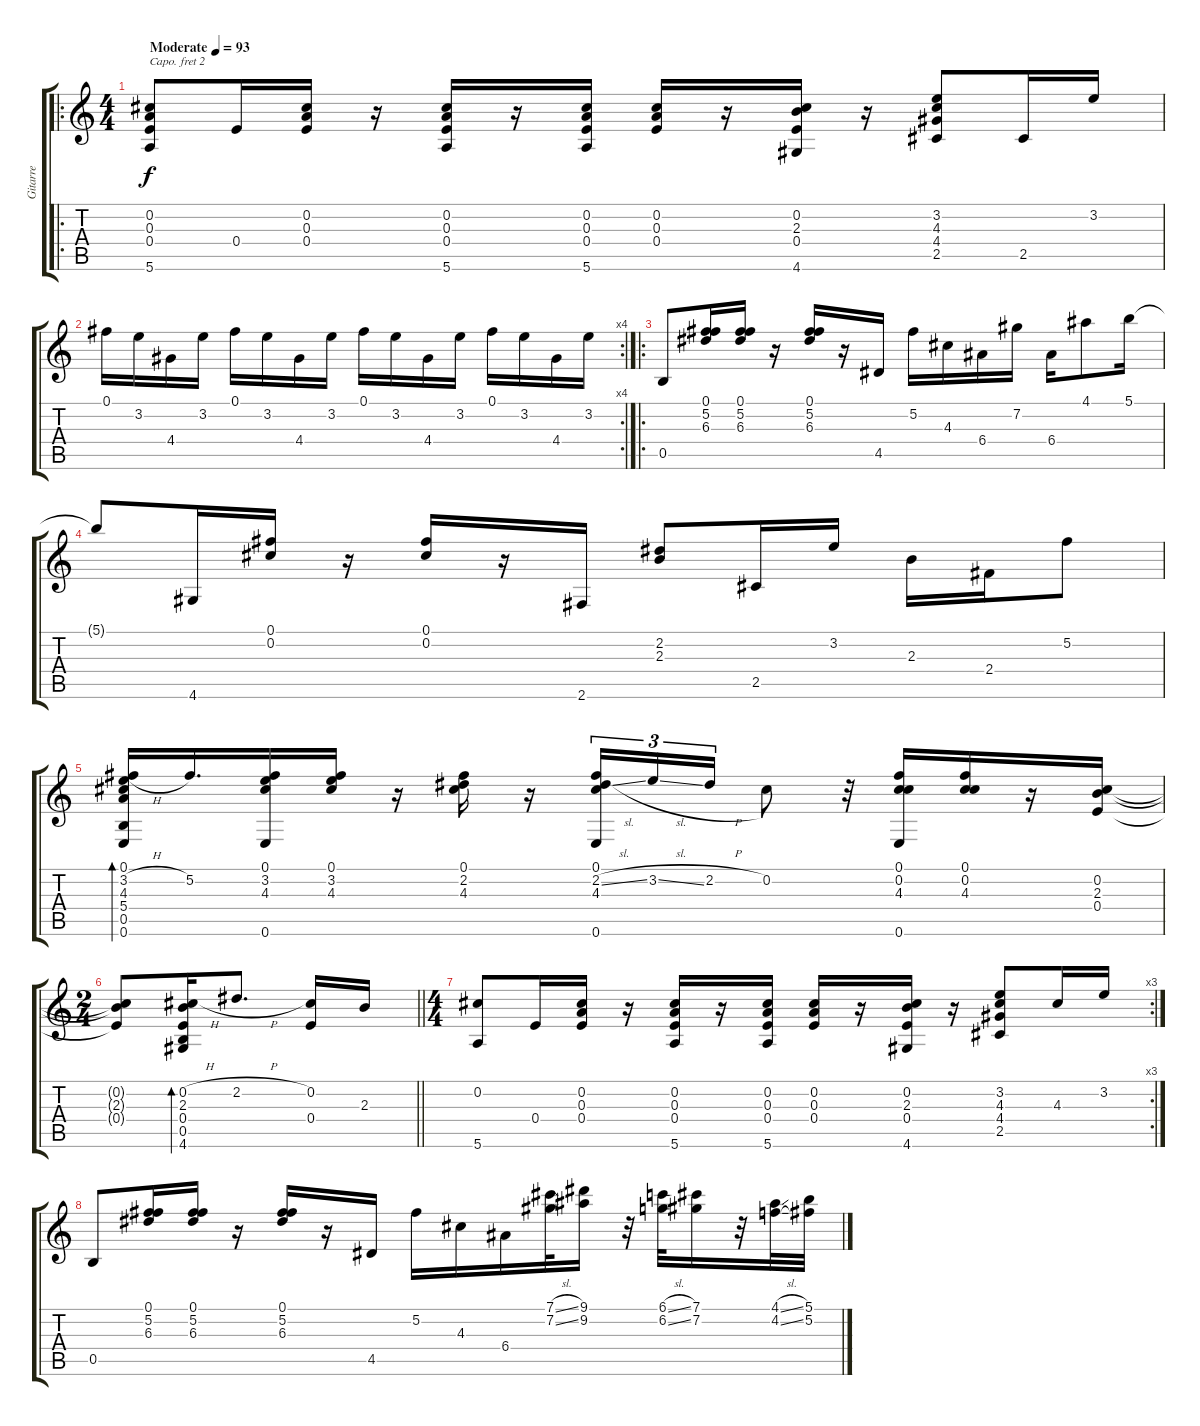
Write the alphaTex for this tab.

\track ("Gitarre" "Gitarre") {instrument acousticguitarsteel}
\staff {score tabs}
\capo 2
\tuning (E4 B3 G3 D3 A2 D2) {hide}
\ro
\ts (4 4)
\tempo (93 "Moderate")
\clef g2
\ks c
(0.2 0.3 0.4 5.6).8{dy f instrument acousticguitarsteel} 0.4.16 (0.2 0.3 0.4).16 r.16 (0.2 0.3 0.4 5.6).16 r.16 (0.2 0.3 0.4 5.6).16 (0.2 0.3 0.4).16 r.16 (0.2 2.3 0.4 4.6).16 r.16 (3.2 4.3 4.4 2.5).8 2.5.16 3.2.16 |
\rc 4
0.1.16 3.2.16 4.4.16 3.2.16 0.1.16 3.2.16 4.4.16 3.2.16 0.1.16 3.2.16 4.4.16 3.2.16 0.1.16 3.2.16 4.4.16 3.2.16 |
\ro
0.5.8 (0.1 5.2 6.3).16 (0.1 5.2 6.3).16 r.16 (0.1 5.2 6.3).16 r.16 4.5.16 5.2.16 4.3.16 6.4.16 7.2.16 6.4.16 4.1.8 5.1.16 |
5.1{t}.8 4.6.16 (0.1 0.2).16 r.16 (0.1 0.2).16 r.16 2.6.16 (2.2 2.3).8 2.5.16 3.2.16 2.3.16 2.4.16 5.2.8 |
(0.1 3.2{h} 4.3 5.4 0.5 0.6).16{bd 240} 5.2.16{d} (0.1 3.2 4.3 0.6).16 (0.1 3.2 4.3).16 r.16 (0.1 2.2 4.3).16 r.16 (0.1 2.2{sl} 4.3 0.6).16{tu (3 2)} 3.2{sl}.16{tu (3 2)} 2.2{h}.16{tu (3 2)} 0.2.8 r.32 (0.1 0.2 4.3 0.6).16 (0.1 0.2 4.3).16 r.16 (0.2 2.3 0.4).16 |
\ts (2 4)
\barLineRight lightlight
(0.2{t} 2.3{t} 0.4{t}).8 (0.2{h} 2.3 0.4 0.5 4.6).16{bd 480} 2.2{h}.8{d} (0.2 0.4).16 2.3.16 |
\rc 3
\ts (4 4)
(0.2 5.6).8 0.4.16 (0.2 0.3 0.4).16 r.16 (0.2 0.3 0.4 5.6).16 r.16 (0.2 0.3 0.4 5.6).16 (0.2 0.3 0.4).16 r.16 (0.2 2.3 0.4 4.6).16 r.16 (3.2 4.3 4.4 2.5).8 4.3.16 3.2.16 |
0.5.8 (0.1 5.2 6.3).16 (0.1 5.2 6.3).16 r.16 (0.1 5.2 6.3).16 r.16 4.5.16 5.2.16 4.3.16 6.4.16 (7.1{sl} 7.2{sl}).32 (9.1 9.2).16 r.32 (6.1{sl} 6.2{sl}).32 (7.1 7.2).16 r.32 (4.1{sl} 4.2{sl}).32 (5.1 5.2).32
